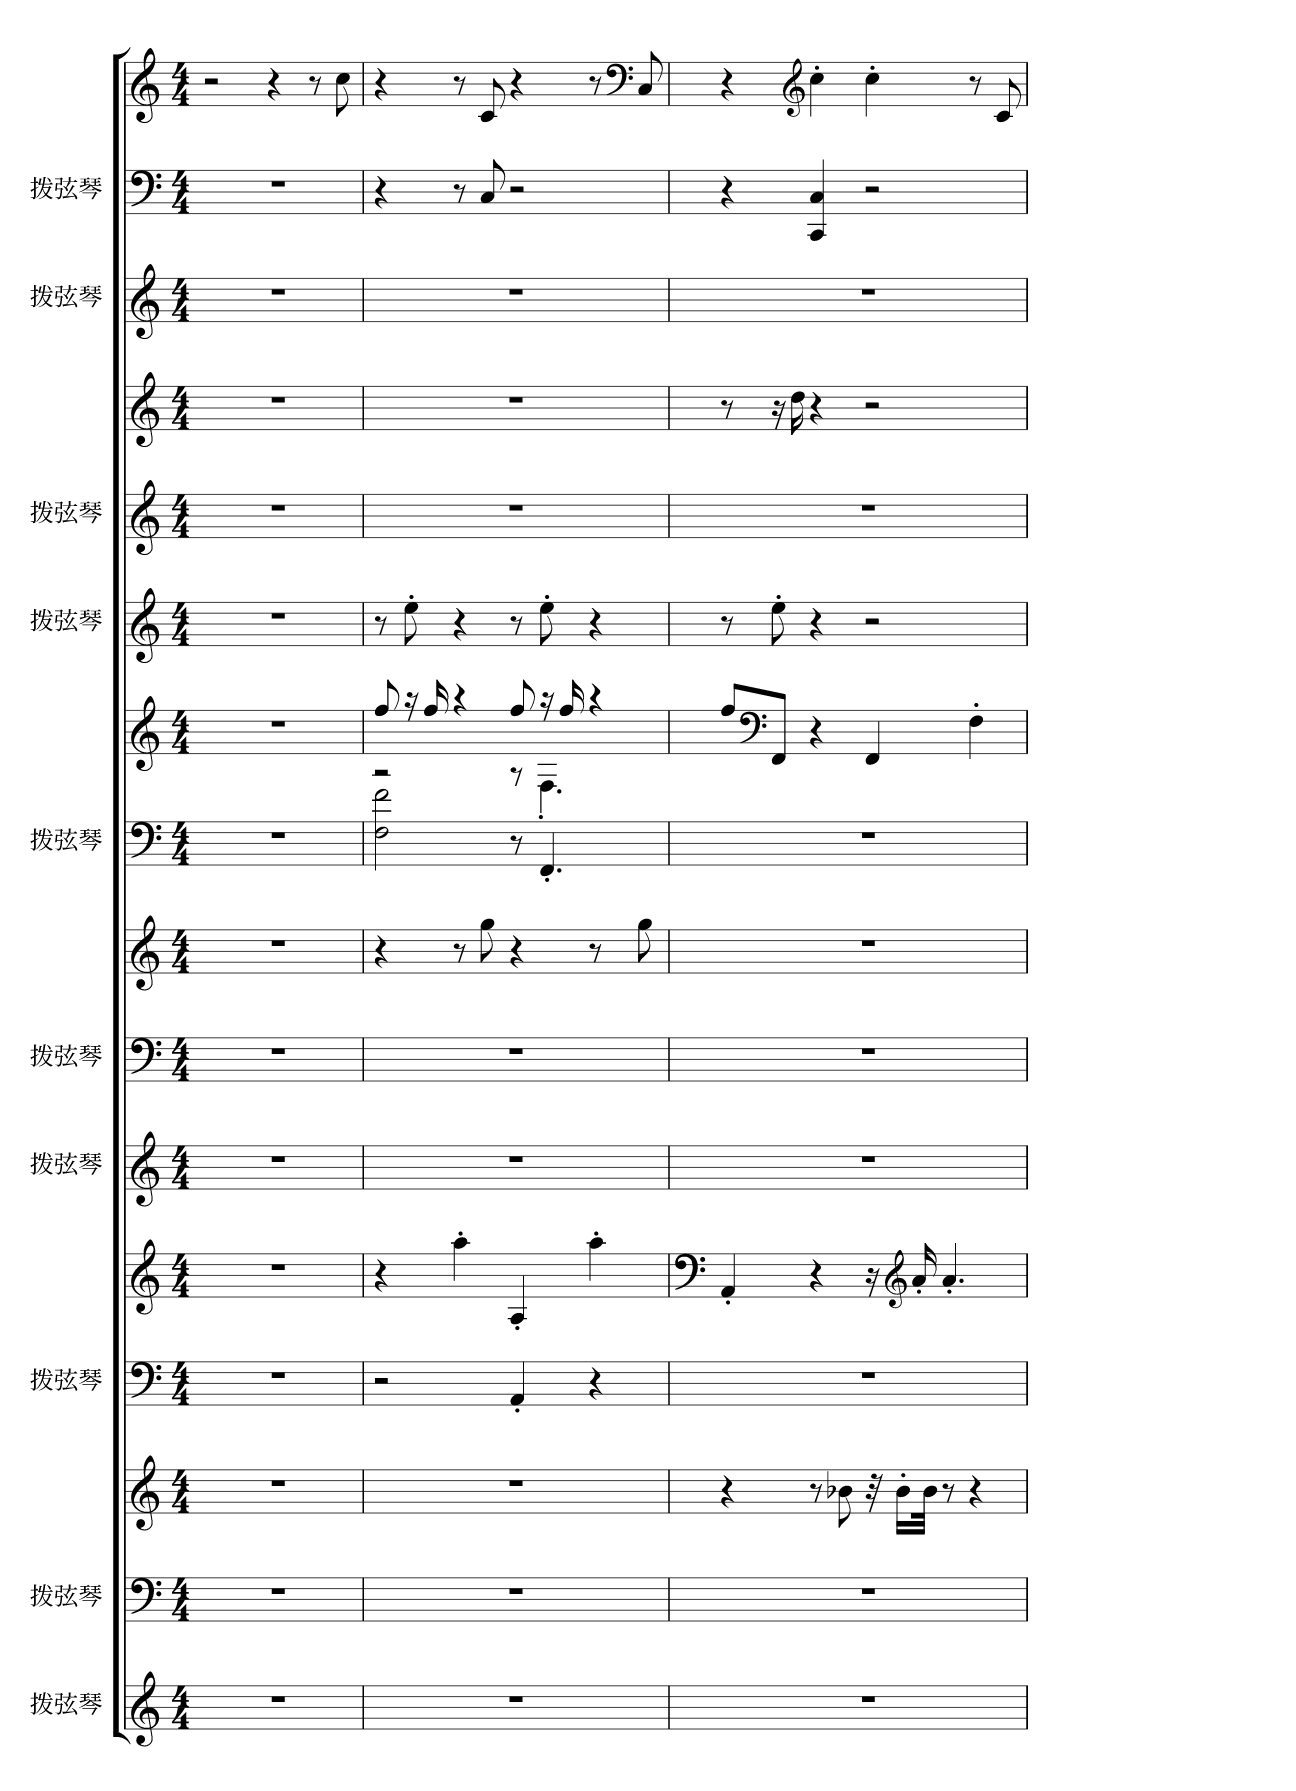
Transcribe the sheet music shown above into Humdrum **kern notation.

**kern	**kern	**kern	**kern	**kern	**kern	**kern	**kern	**kern	**kern	**kern	**kern	**kern	**kern	**kern	**kern
*part10	*part9	*part9	*part8	*part8	*part7	*part6	*part6	*part5	*part5	*part4	*part3	*part3	*part2	*part1	*part1
*staff16	*staff15	*staff14	*staff13	*staff12	*staff11	*staff10	*staff9	*staff8	*staff7	*staff6	*staff5	*staff4	*staff3	*staff2	*staff1
*I"拨弦琴	*I"拨弦琴	*	*I"拨弦琴	*	*I"拨弦琴	*I"拨弦琴	*	*I"拨弦琴	*	*I"拨弦琴	*I"拨弦琴	*	*I"拨弦琴	*I"拨弦琴	*
*clefG2	*clefF4	*clefG2	*clefF4	*clefG2	*clefG2	*clefF4	*clefG2	*clefF4	*clefG2	*clefG2	*clefG2	*clefG2	*clefG2	*clefF4	*clefG2
*k[]	*k[]	*k[]	*k[]	*k[]	*k[]	*k[]	*k[]	*k[]	*k[]	*k[]	*k[]	*k[]	*k[]	*k[]	*k[]
*M4/4	*M4/4	*M4/4	*M4/4	*M4/4	*M4/4	*M4/4	*M4/4	*M4/4	*M4/4	*M4/4	*M4/4	*M4/4	*M4/4	*M4/4	*M4/4
*MM109	*MM109	*MM109	*MM109	*MM109	*MM109	*MM109	*MM109	*MM109	*MM109	*MM109	*MM109	*MM109	*MM109	*MM109	*MM109
=1	=1	=1	=1	=1	=1	=1	=1	=1	=1	=1	=1	=1	=1	=1	=1
1r	1r	1r	1r	1r	1r	1r	1r	1r	1r	1r	1r	1r	1r	1r	2r
.	.	.	.	.	.	.	.	.	.	.	.	.	.	.	4r
.	.	.	.	.	.	.	.	.	.	.	.	.	.	.	8r
.	.	.	.	.	.	.	.	.	.	.	.	.	.	.	8cc\
=2	=2	=2	=2	=2	=2	=2	=2	=2	=2	=2	=2	=2	=2	=2	=2
*	*	*	*	*	*	*	*	*	*^	*	*	*	*	*	*
1r	1r	1r	2r	4r	1r	1r	4r	2F\ 2f\	8ff/	2r	8r	1r	1r	1r	4r	4r
.	.	.	.	.	.	.	.	.	16r	.	8ee'\	.	.	.	.	.
.	.	.	.	.	.	.	.	.	16ff/	.	.	.	.	.	.	.
.	.	.	.	4aa'\	.	.	8r	.	4r	.	4r	.	.	.	8r	8r
.	.	.	.	.	.	.	8gg\	.	.	.	.	.	.	.	8C/	8c/
.	.	.	4AA'/	4A'/	.	.	4r	8r	8ff/	8r	8r	.	.	.	2r	4r
.	.	.	.	.	.	.	.	4.FF'/	16r	4.F'\	8ee'\	.	.	.	.	.
.	.	.	.	.	.	.	.	.	16ff/	.	.	.	.	.	.	.
.	.	.	4r	4aa'\	.	.	8r	.	4r	.	4r	.	.	.	.	8r
*	*	*	*	*	*	*	*	*	*	*	*	*	*	*	*	*clefF4
.	.	.	.	.	.	.	8gg\	.	.	.	.	.	.	.	.	8C/
*	*	*	*	*	*	*	*	*	*v	*v	*	*	*	*	*	*
=3	=3	=3	=3	=3	=3	=3	=3	=3	=3	=3	=3	=3	=3	=3	=3
*	*	*	*	*clefF4	*	*	*	*	*	*	*	*	*	*	*
1r	1r	4r	1r	4AA'/	1r	1r	1r	1r	8ff/L	8r	1r	8r	1r	4r	4r
*	*	*	*	*	*	*	*	*	*clefF4	*	*	*	*	*	*
.	.	.	.	.	.	.	.	.	8FF/J	8ee'\	.	16r	.	.	.
.	.	.	.	.	.	.	.	.	.	.	.	16dd\	.	.	.
*	*	*	*	*	*	*	*	*	*	*	*	*	*	*	*clefG2
.	.	8r	.	4r	.	.	.	.	4r	4r	.	4r	.	4CC/ 4C/	4cc'\
.	.	8b-X\	.	.	.	.	.	.	.	.	.	.	.	.	.
.	.	32r	.	16r	.	.	.	.	4FF/	2r	.	2r	.	2r	4cc'\
.	.	16b-'\LL	.	.	.	.	.	.	.	.	.	.	.	.	.
*	*	*	*	*clefG2	*	*	*	*	*	*	*	*	*	*	*
.	.	.	.	16a'/	.	.	.	.	.	.	.	.	.	.	.
.	.	32b-\JJk	.	.	.	.	.	.	.	.	.	.	.	.	.
.	.	8r	.	4.a'/	.	.	.	.	.	.	.	.	.	.	.
.	.	4r	.	.	.	.	.	.	4F'\	.	.	.	.	.	8r
.	.	.	.	.	.	.	.	.	.	.	.	.	.	.	8c/
=	=	=	=	=	=	=	=	=	=	=	=	=	=	=	=
*-	*-	*-	*-	*-	*-	*-	*-	*-	*-	*-	*-	*-	*-	*-	*-
